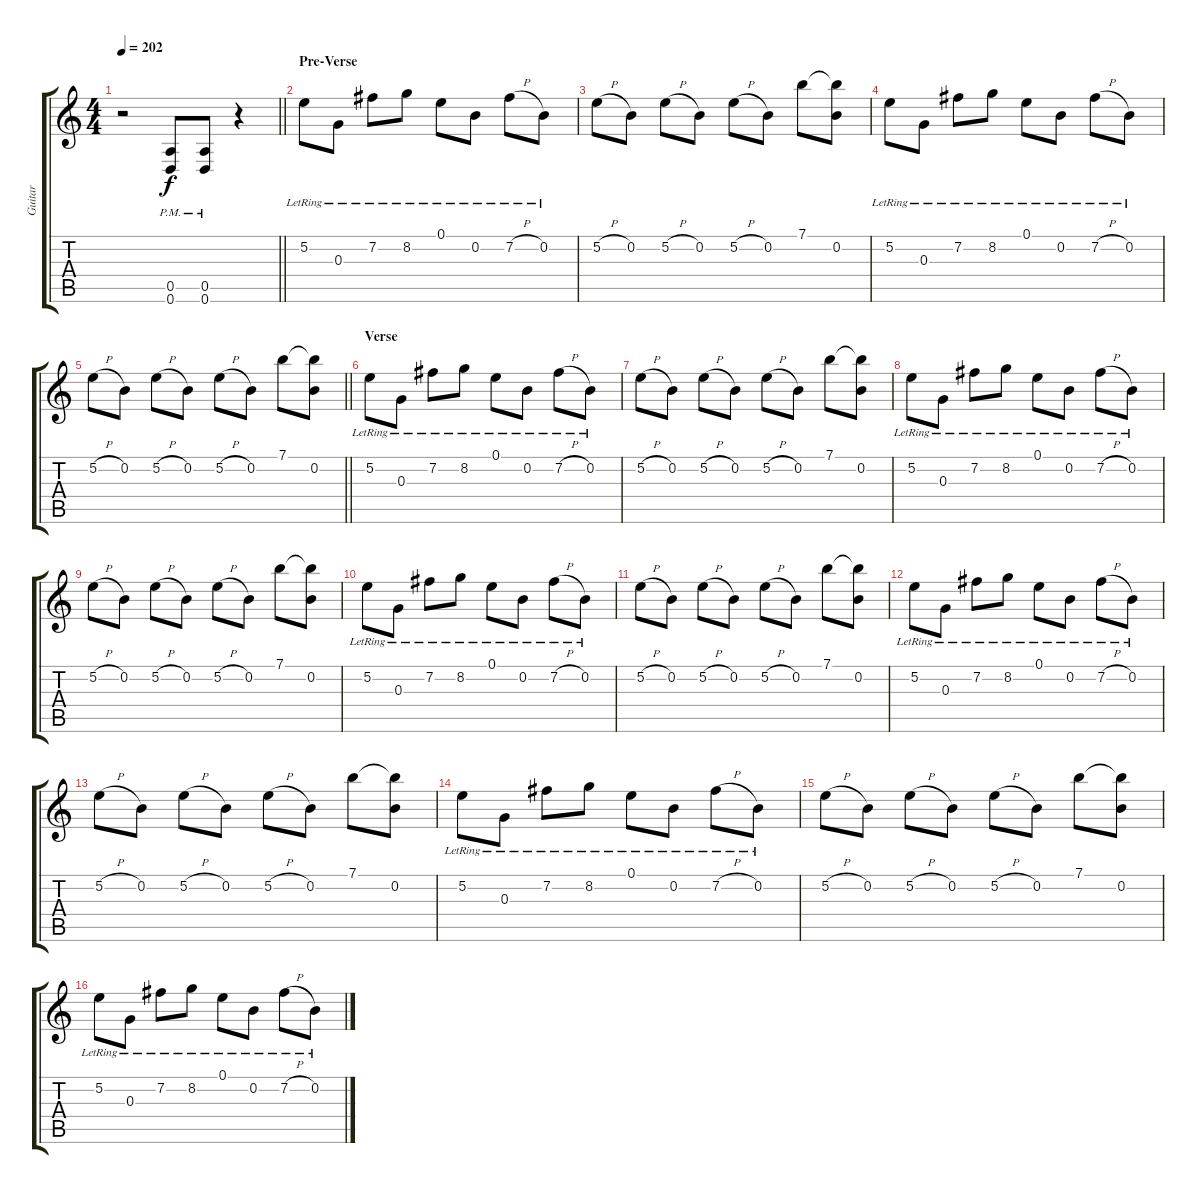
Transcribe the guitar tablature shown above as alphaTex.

\track ("Guitar" "Guitar") {instrument distortionguitar}
\staff {score tabs}
\tuning (E4 B3 G3 D3 A2 D2) {hide}
\ts (4 4)
\tempo 202
\clef g2
\barLineRight lightlight
\ks c
r.2{dy f} (0.5{pm} 0.6{pm}).8 (0.5{pm} 0.6{pm}).8 r.4 |
\section ("" "Pre-Verse")
5.2{lr}.8 0.3{lr}.8 7.2{lr}.8 8.2{lr}.8 0.1{lr}.8 0.2{lr}.8 7.2{h lr}.8 0.2{lr}.8 |
5.2{h}.8 0.2.8 5.2{h}.8 0.2.8 5.2{h}.8 0.2.8 7.1.8 (7.1{t} 0.2).8 |
5.2{lr}.8 0.3{lr}.8 7.2{lr}.8 8.2{lr}.8 0.1{lr}.8 0.2{lr}.8 7.2{h lr}.8 0.2{lr}.8 |
\barLineRight lightlight
5.2{h}.8 0.2.8 5.2{h}.8 0.2.8 5.2{h}.8 0.2.8 7.1.8 (7.1{t} 0.2).8 |
\section ("" "Verse")
5.2{lr}.8 0.3{lr}.8 7.2{lr}.8 8.2{lr}.8 0.1{lr}.8 0.2{lr}.8 7.2{h lr}.8 0.2{lr}.8 |
5.2{h}.8 0.2.8 5.2{h}.8 0.2.8 5.2{h}.8 0.2.8 7.1.8 (7.1{t} 0.2).8 |
5.2{lr}.8 0.3{lr}.8 7.2{lr}.8 8.2{lr}.8 0.1{lr}.8 0.2{lr}.8 7.2{h lr}.8 0.2{lr}.8 |
5.2{h}.8 0.2.8 5.2{h}.8 0.2.8 5.2{h}.8 0.2.8 7.1.8 (7.1{t} 0.2).8 |
5.2{lr}.8 0.3{lr}.8 7.2{lr}.8 8.2{lr}.8 0.1{lr}.8 0.2{lr}.8 7.2{h lr}.8 0.2{lr}.8 |
5.2{h}.8 0.2.8 5.2{h}.8 0.2.8 5.2{h}.8 0.2.8 7.1.8 (7.1{t} 0.2).8 |
5.2{lr}.8 0.3{lr}.8 7.2{lr}.8 8.2{lr}.8 0.1{lr}.8 0.2{lr}.8 7.2{h lr}.8 0.2{lr}.8 |
5.2{h}.8 0.2.8 5.2{h}.8 0.2.8 5.2{h}.8 0.2.8 7.1.8 (7.1{t} 0.2).8 |
5.2{lr}.8 0.3{lr}.8 7.2{lr}.8 8.2{lr}.8 0.1{lr}.8 0.2{lr}.8 7.2{h lr}.8 0.2{lr}.8 |
5.2{h}.8 0.2.8 5.2{h}.8 0.2.8 5.2{h}.8 0.2.8 7.1.8 (7.1{t} 0.2).8 |
5.2{lr}.8 0.3{lr}.8 7.2{lr}.8 8.2{lr}.8 0.1{lr}.8 0.2{lr}.8 7.2{h lr}.8 0.2{lr}.8
